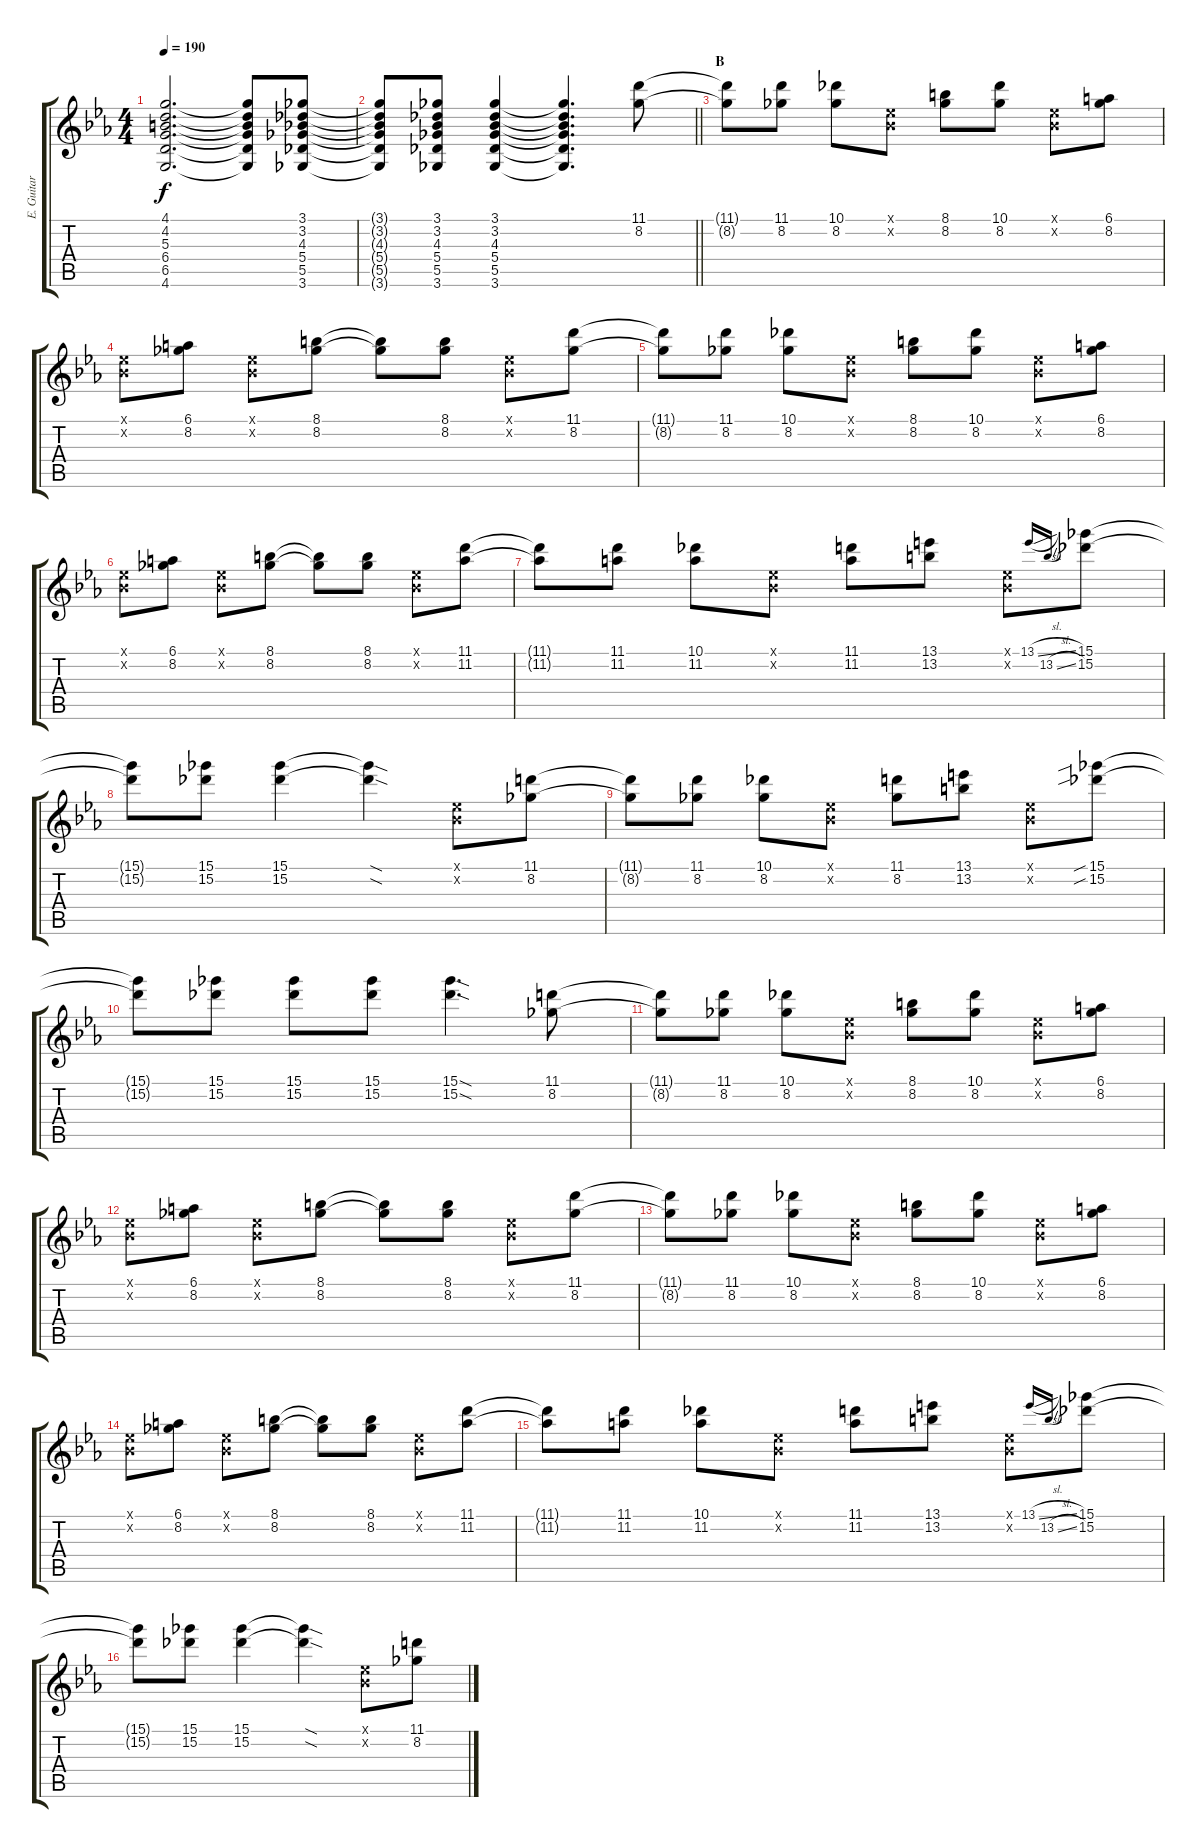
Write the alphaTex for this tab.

\track ("E. Guitar I" "E. Guitar ") {instrument overdrivenguitar}
\staff {score tabs}
\tuning (Eb4 Bb3 Gb3 Db3 Ab2 Eb2) {hide}
\ts (4 4)
\tempo 190
\clef g2
\ks eb
(4.1{t} 4.2{t} 5.3{t} 6.4{t} 6.5{t} 4.6{t}).2{d dy f} (4.1{t} 4.2{t} 5.3{t} 6.4{t} 6.5{t} 4.6{t}).8 (3.1 3.2 4.3 5.4 5.5 3.6).8 |
\barLineRight lightlight
(3.1{t} 3.2{t} 4.3{t} 5.4{t} 5.5{t} 3.6{t}).8 (3.1 3.2 4.3 5.4 5.5 3.6).8 (3.1 3.2 4.3 5.4 5.5 3.6).4 (3.1{t} 3.2{t} 4.3{t} 5.4{t} 5.5{t} 3.6{t}).4{d} (11.1 8.2).8 |
\section ("" "B")
(11.1{t} 8.2{t}).8 (11.1 8.2).8 (10.1 8.2).8 (0.1{x} 0.2{x}).8 (8.1 8.2).8 (10.1 8.2).8 (0.1{x} 0.2{x}).8 (6.1 8.2).8 |
(0.1{x} 0.2{x}).8 (6.1 8.2).8 (0.1{x} 0.2{x}).8 (8.1 8.2).8 (8.1{t} 8.2{t}).8 (8.1 8.2).8 (0.1{x} 0.2{x}).8 (11.1 8.2).8 |
(11.1{t} 8.2{t}).8 (11.1 8.2).8 (10.1 8.2).8 (0.1{x} 0.2{x}).8 (8.1 8.2).8 (10.1 8.2).8 (0.1{x} 0.2{x}).8 (6.1 8.2).8 |
(0.1{x} 0.2{x}).8 (6.1 8.2).8 (0.1{x} 0.2{x}).8 (8.1 8.2).8 (8.1{t} 8.2{t}).8 (8.1 8.2).8 (0.1{x} 0.2{x}).8 (11.1 11.2).8 |
(11.1{t} 11.2{t}).8 (11.1 11.2).8 (10.1 11.2).8 (0.1{x} 0.2{x}).8 (11.1 11.2).8 (13.1 13.2).8 (0.1{x} 0.2{x}).8 13.1{sl}.16{gr onbeat} 13.2{sl}.16{gr onbeat} (15.1 15.2).8 |
(15.1{t} 15.2{t}).8 (15.1 15.2).8 (15.1 15.2).4 (15.1{sod t} 15.2{sod t}).4 (0.1{x} 0.2{x}).8 (11.1 8.2).8 |
(11.1{t} 8.2{t}).8 (11.1 8.2).8 (10.1 8.2).8 (0.1{x} 0.2{x}).8 (11.1 8.2).8 (13.1 13.2).8 (0.1{x} 0.2{x}).8 (15.1{sib} 15.2{sib}).8 |
(15.1{t} 15.2{t}).8 (15.1 15.2).8 (15.1 15.2).8 (15.1 15.2).8 (15.1{sod} 15.2{sod}).4{d} (11.1 8.2).8 |
(11.1{t} 8.2{t}).8 (11.1 8.2).8 (10.1 8.2).8 (0.1{x} 0.2{x}).8 (8.1 8.2).8 (10.1 8.2).8 (0.1{x} 0.2{x}).8 (6.1 8.2).8 |
(0.1{x} 0.2{x}).8 (6.1 8.2).8 (0.1{x} 0.2{x}).8 (8.1 8.2).8 (8.1{t} 8.2{t}).8 (8.1 8.2).8 (0.1{x} 0.2{x}).8 (11.1 8.2).8 |
(11.1{t} 8.2{t}).8 (11.1 8.2).8 (10.1 8.2).8 (0.1{x} 0.2{x}).8 (8.1 8.2).8 (10.1 8.2).8 (0.1{x} 0.2{x}).8 (6.1 8.2).8 |
(0.1{x} 0.2{x}).8 (6.1 8.2).8 (0.1{x} 0.2{x}).8 (8.1 8.2).8 (8.1{t} 8.2{t}).8 (8.1 8.2).8 (0.1{x} 0.2{x}).8 (11.1 11.2).8 |
(11.1{t} 11.2{t}).8 (11.1 11.2).8 (10.1 11.2).8 (0.1{x} 0.2{x}).8 (11.1 11.2).8 (13.1 13.2).8 (0.1{x} 0.2{x}).8 13.1{sl}.16{gr onbeat} 13.2{sl}.16{gr onbeat} (15.1 15.2).8 |
(15.1{t} 15.2{t}).8 (15.1 15.2).8 (15.1 15.2).4 (15.1{sod t} 15.2{sod t}).4 (0.1{x} 0.2{x}).8 (11.1 8.2).8
